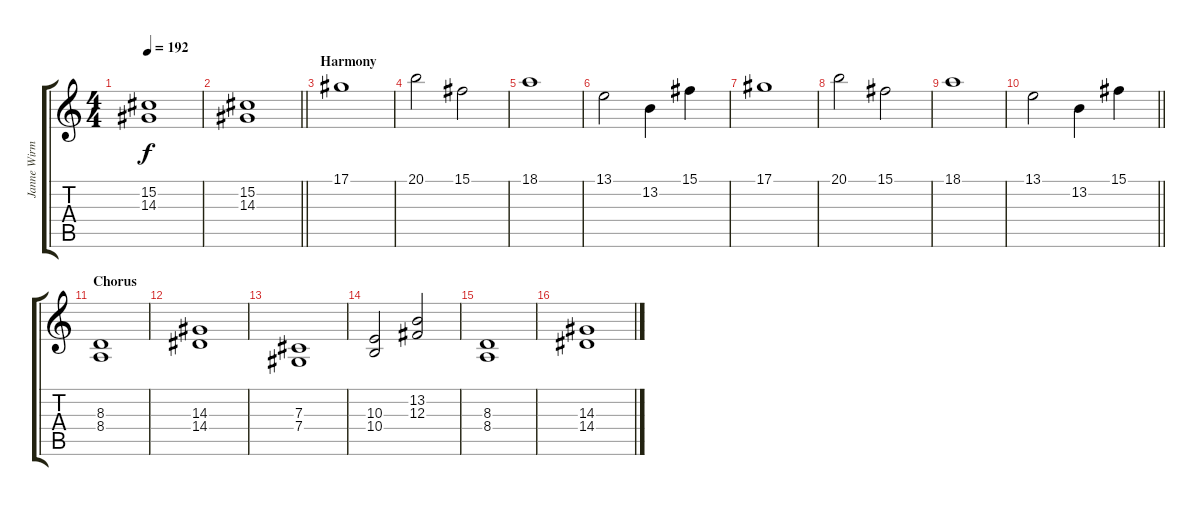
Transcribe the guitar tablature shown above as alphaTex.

\track ("Janne Wirman" "Janne Wirm") {instrument stringensemble1}
\staff {score tabs}
\tuning (Eb4 Bb3 Gb3 Db3 Ab2 Db2) {hide}
\ts (4 4)
\tempo 192
\clef g2
\ks c
(15.2 14.3).1{dy f} |
\barLineRight lightlight
(15.2 14.3).1 |
\section ("" "Harmony")
17.1.1 |
20.1.2 15.1.2 |
18.1.1 |
13.1.2 13.2.4 15.1.4 |
17.1.1 |
20.1.2 15.1.2 |
18.1.1 |
\barLineRight lightlight
13.1.2 13.2.4 15.1.4 |
\section ("" "Chorus")
(8.3 8.4).1 |
(14.3 14.4).1 |
(7.3 7.4).1 |
(10.3 10.4).2 (13.2 12.3).2 |
(8.3 8.4).1 |
(14.3 14.4).1
